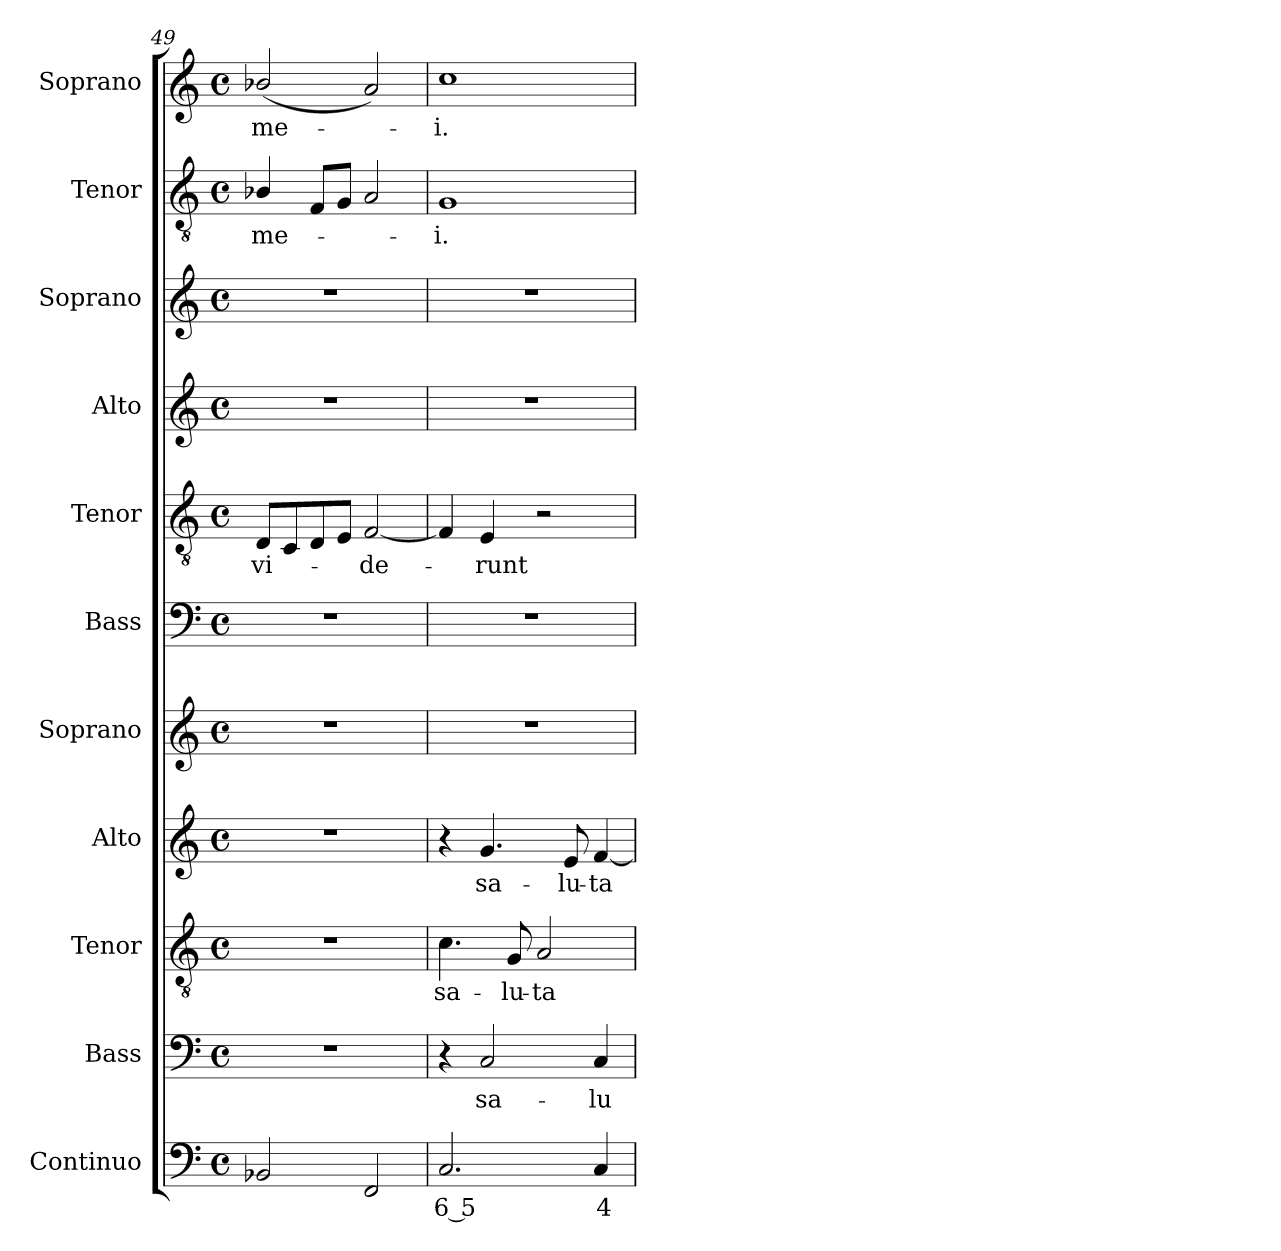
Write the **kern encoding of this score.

**kern	**text	**kern	**text	**kern	**text	**kern	**text	**kern	**kern	**kern	**text	**kern	**kern	**kern	**text	**kern	**text
*part11	*part11	*part10	*part10	*part9	*part9	*part8	*part8	*part7	*part6	*part5	*part5	*part4	*part3	*part2	*part2	*part1	*part1
*staff11	*staff11	*staff10	*staff10	*staff9	*staff9	*staff8	*staff8	*staff7	*staff6	*staff5	*staff5	*staff4	*staff3	*staff2	*staff2	*staff1	*staff1
*I"Continuo	*	*I"Bass	*	*I"Tenor	*	*I"Alto	*	*I"Soprano	*I"Bass	*I"Tenor	*	*I"Alto	*I"Soprano	*I"Tenor	*	*I"Soprano	*
*I'Cont.	*	*I'B.	*	*I'T.	*	*I'A.	*	*I'S.	*I'B.	*I'T.	*	*I'A.	*I'S.	*I'T.	*	*I'S.	*
*clefF4	*	*clefF4	*	*clefGv2	*	*clefG2	*	*clefG2	*clefF4	*clefGv2	*	*clefG2	*clefG2	*clefGv2	*	*clefG2	*
*	*	*	*	*ITrd7c12	*	*	*	*	*	*ITrd7c12	*	*	*	*ITrd7c12	*	*	*
*k[]	*	*k[]	*	*k[]	*	*k[]	*	*k[]	*k[]	*k[]	*	*k[]	*k[]	*k[]	*	*k[]	*
*C:	*	*C:	*	*C:	*	*C:	*	*C:	*C:	*C:	*	*C:	*C:	*C:	*	*C:	*
*M4/4	*	*M4/4	*	*M4/4	*	*M4/4	*	*M4/4	*M4/4	*M4/4	*	*M4/4	*M4/4	*M4/4	*	*M4/4	*
*met(c)	*	*met(c)	*	*met(c)	*	*met(c)	*	*met(c)	*met(c)	*met(c)	*	*met(c)	*met(c)	*met(c)	*	*met(c)	*
=49	=49	=49	=49	=49	=49	=49	=49	=49	=49	=49	=49	=49	=49	=49	=49	=49	=49
!	!	!	!	!	!	!	!	!	!	!	!LO:LY:b:color=#000000	!	!	!	!	!	!
!	!	!	!	!	!	!	!	!	!	!	!	!	!	!	!LO:LY:b:color=#000000	!	!
!	!	!	!	!	!	!	!	!	!	!	!	!	!	!	!	!	!LO:LY:b:color=#000000
2BB-Xi/	.	1r	.	1r	.	1r	.	1r	1r	8DDi/L	vi-	1r	1r	4BB-Xi/	me-	(2b-Xi/	me-
.	.	.	.	.	.	.	.	.	.	8CCi/	.	.	.	.	.	.	.
.	.	.	.	.	.	.	.	.	.	8DDi/	.	.	.	8FFi/L	.	.	.
.	.	.	.	.	.	.	.	.	.	8EEi/J	.	.	.	8GGi/J	.	.	.
!	!	!	!	!	!	!	!	!	!	!	!LO:LY:b:color=#000000	!	!	!	!	!	!
2FFi/	.	.	.	.	.	.	.	.	.	[2FFi/	-de-	.	.	2AAi/	.	2ai/)	.
=50	=50	=50	=50	=50	=50	=50	=50	=50	=50	=50	=50	=50	=50	=50	=50	=50	=50
!	!LO:LY:b:color=#000000	!	!	!	!	!	!	!	!	!	!	!	!	!	!	!	!
!	!	!	!	!	!LO:LY:b:color=#000000	!	!	!	!	!	!	!	!	!	!	!	!
!	!	!	!	!	!	!	!	!	!	!	!	!	!	!	!LO:LY:b:color=#000000	!	!
!	!	!	!	!	!	!	!	!	!	!	!	!	!	!	!	!	!LO:LY:b:color=#000000
2.Ci/	6 5	4r	.	4.Ci\	sa-	4r	.	1r	1r	4FFi/]	.	1r	1r	1GGi	-i.	1cci	-i.
!	!	!	!LO:LY:b:color=#000000	!	!	!	!	!	!	!	!	!	!	!	!	!	!
!	!	!	!	!	!	!	!LO:LY:b:color=#000000	!	!	!	!	!	!	!	!	!	!
!	!	!	!	!	!	!	!	!	!	!	!LO:LY:b:color=#000000	!	!	!	!	!	!
.	.	2Ci/	sa-	.	.	4.gi/	sa-	.	.	4EEi/	-runt	.	.	.	.	.	.
!	!	!	!	!	!LO:LY:b:color=#000000	!	!	!	!	!	!	!	!	!	!	!	!
.	.	.	.	8GGi/	-lu-	.	.	.	.	.	.	.	.	.	.	.	.
!	!	!	!	!	!LO:LY:b:color=#000000	!	!	!	!	!	!	!	!	!	!	!	!
.	.	.	.	2AAi/	-ta-	.	.	.	.	2r	.	.	.	.	.	.	.
!	!	!	!	!	!	!	!LO:LY:b:color=#000000	!	!	!	!	!	!	!	!	!	!
.	.	.	.	.	.	8ei/	-lu-	.	.	.	.	.	.	.	.	.	.
!	!LO:LY:b:color=#000000	!	!	!	!	!	!	!	!	!	!	!	!	!	!	!	!
!	!	!	!LO:LY:b:color=#000000	!	!	!	!	!	!	!	!	!	!	!	!	!	!
!	!	!	!	!	!	!	!LO:LY:b:color=#000000	!	!	!	!	!	!	!	!	!	!
4Ci/	4	4Ci/	-lu-	.	.	[4fi/	-ta-	.	.	.	.	.	.	.	.	.	.
=	=	=	=	=	=	=	=	=	=	=	=	=	=	=	=	=	=
*-	*-	*-	*-	*-	*-	*-	*-	*-	*-	*-	*-	*-	*-	*-	*-	*-	*-
